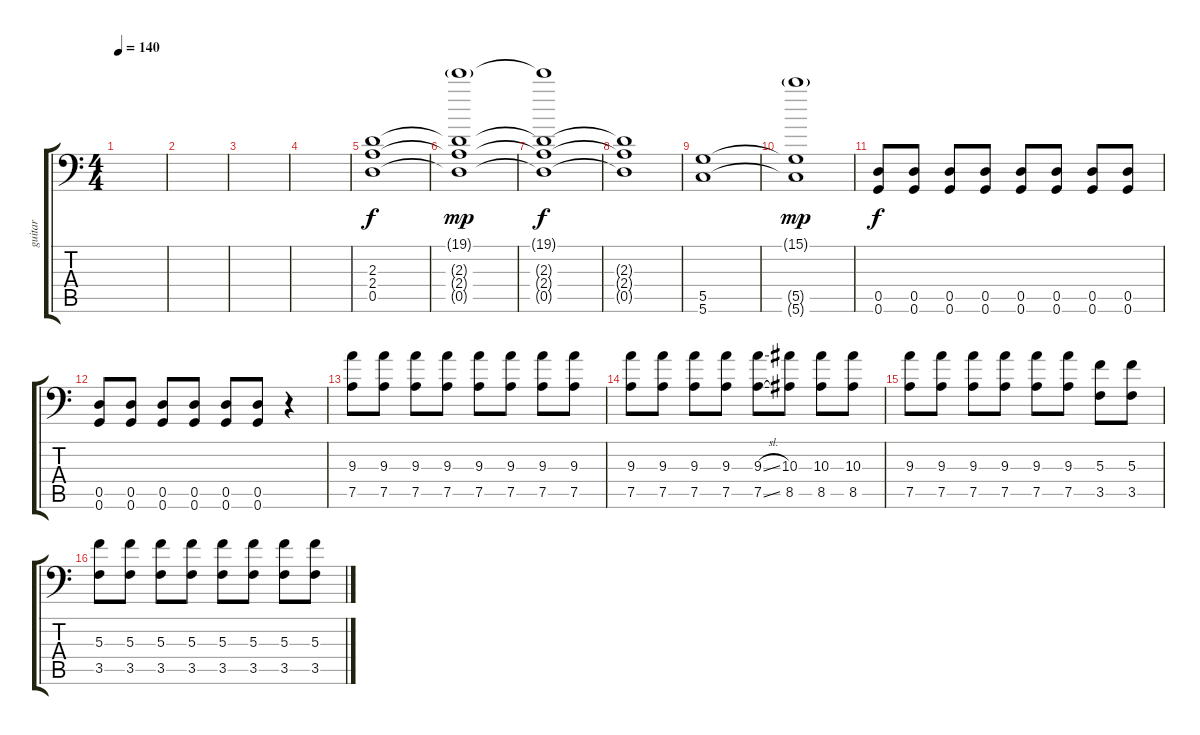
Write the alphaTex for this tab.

\track ("guitar" "guitar") {instrument overdrivenguitar}
\staff {score tabs}
\tuning (A3 E3 C3 G2 D2 G1) {hide}
\ts (4 4)
\tempo 140
\clef f4
\ks c
|
|
|
|
(2.3 2.4 0.5).1 |
(19.1{g} 2.3{t} 2.4{t} 0.5{t}).1{dy mp} |
(19.1{t} 2.3{t} 2.4{t} 0.5{t}).1{dy f} |
(2.3{t} 2.4{t} 0.5{t}).1 |
(5.5 5.6).1 |
(15.1{g} 5.5{t} 5.6{t}).1{dy mp} |
(0.5 0.6).8{dy f} (0.5 0.6).8 (0.5 0.6).8 (0.5 0.6).8 (0.5 0.6).8 (0.5 0.6).8 (0.5 0.6).8 (0.5 0.6).8 |
(0.5 0.6).8 (0.5 0.6).8 (0.5 0.6).8 (0.5 0.6).8 (0.5 0.6).8 (0.5 0.6).8 r.4 |
(9.3 7.5).8 (9.3 7.5).8 (9.3 7.5).8 (9.3 7.5).8 (9.3 7.5).8 (9.3 7.5).8 (9.3 7.5).8 (9.3 7.5).8 |
(9.3 7.5).8 (9.3 7.5).8 (9.3 7.5).8 (9.3 7.5).8 (9.3{sl} 7.5{sl}).8 (10.3 8.5).8 (10.3 8.5).8 (10.3 8.5).8 |
(9.3 7.5).8 (9.3 7.5).8 (9.3 7.5).8 (9.3 7.5).8 (9.3 7.5).8 (9.3 7.5).8 (5.3 3.5).8 (5.3 3.5).8 |
(5.3 3.5).8 (5.3 3.5).8 (5.3 3.5).8 (5.3 3.5).8 (5.3 3.5).8 (5.3 3.5).8 (5.3 3.5).8 (5.3 3.5).8
